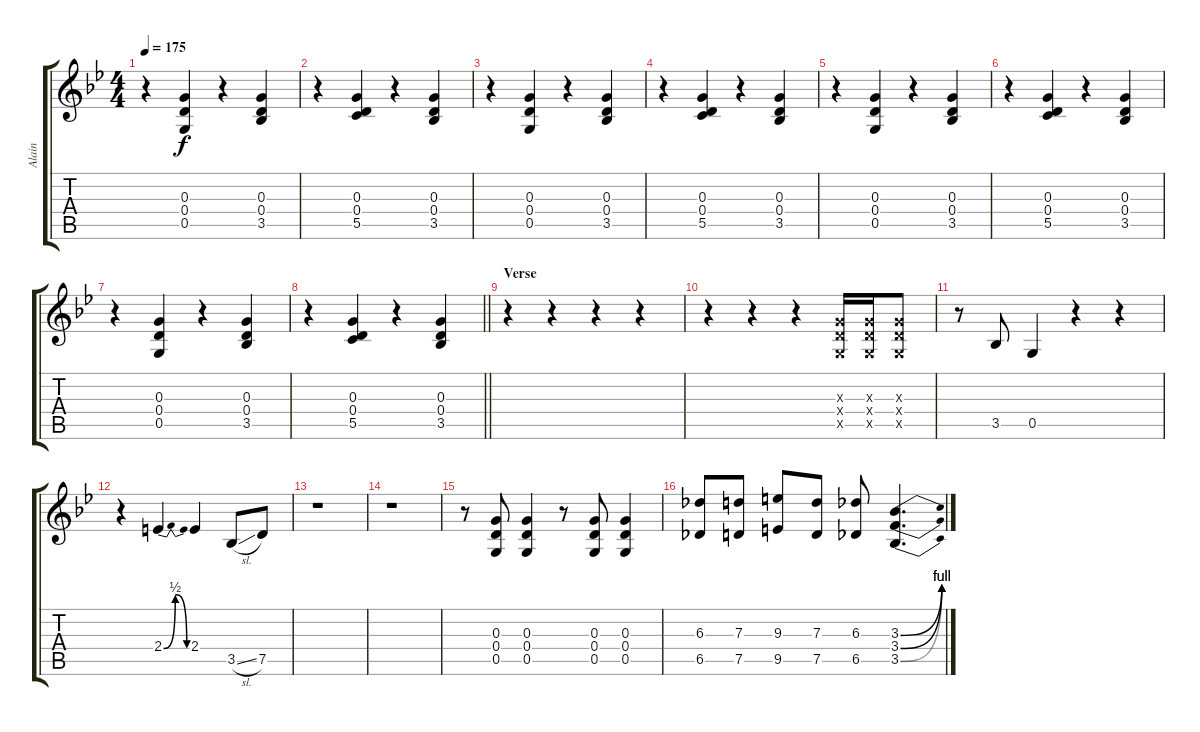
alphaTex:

\track ("Alain" "Alain") {instrument overdrivenguitar}
\staff {score tabs}
\tuning (D4 B3 G3 D3 G2 D2) {hide}
\ts (4 4)
\tempo 175
\clef g2
\ks gminor
r.4{dy f} (0.3 0.4 0.5).4 r.4 (0.3 0.4 3.5).4 |
r.4 (0.3 0.4 5.5).4 r.4 (0.3 0.4 3.5).4 |
r.4 (0.3 0.4 0.5).4 r.4 (0.3 0.4 3.5).4 |
r.4 (0.3 0.4 5.5).4 r.4 (0.3 0.4 3.5).4 |
r.4 (0.3 0.4 0.5).4 r.4 (0.3 0.4 3.5).4 |
r.4 (0.3 0.4 5.5).4 r.4 (0.3 0.4 3.5).4 |
r.4 (0.3 0.4 0.5).4 r.4 (0.3 0.4 3.5).4 |
\barLineRight lightlight
r.4 (0.3 0.4 5.5).4 r.4 (0.3 0.4 3.5).4 |
\section ("" "Verse")
r.4{volume 8} r.4 r.4 r.4 |
r.4 r.4 r.4 (0.3{x} 0.4{x} 0.5{x}).16 (0.3{x} 0.4{x} 0.5{x}).16 (0.3{x} 0.4{x} 0.5{x}).8 |
r.8 3.5.8 0.5.4 r.4 r.4 |
r.4 2.4{be (bendrelease 0 0 30 2 30 2 60 0)}.4 2.4.4 3.5{sl}.8 7.5.8 |
r.1 |
r.1 |
r.8 (0.3 0.4 0.5).8 (0.3 0.4 0.5).4 r.8 (0.3 0.4 0.5).8 (0.3 0.4 0.5).4 |
(6.3 6.5).8 (7.3 7.5).8 (9.3 9.5).8 (7.3 7.5).8 (6.3 6.5).8 (3.3{be (bend 0 0 60 4)} 3.4{be (bend 0 0 60 4)} 3.5{be (bend 0 0 60 4)}).4{d}
